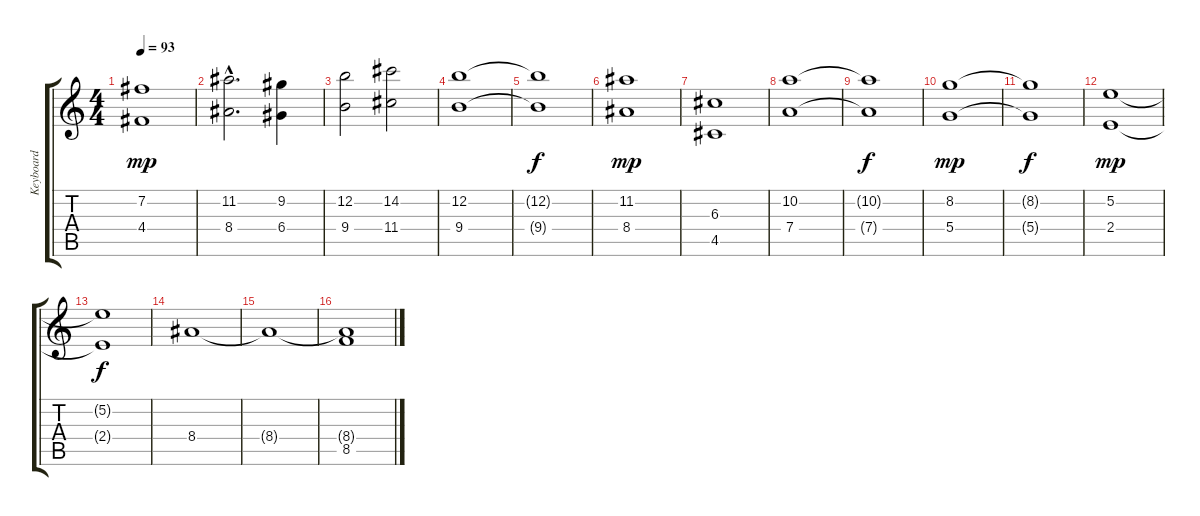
\track ("Keyboard" "Keyboard") {instrument acousticgrandpiano}
\staff {score tabs}
\tuning (E5 B4 G4 D4 A3 D3) {hide}
\ts (4 4)
\tempo 93
\clef g2
\ks c
(7.2 4.4).1{dy mp} |
(11.2{hac} 8.4{hac}).2{d} (9.2 6.4).4 |
(12.2 9.4).2 (14.2 11.4).2 |
(12.2 9.4).1 |
(12.2{t} 9.4{t}).1{dy f} |
(11.2 8.4).1{dy mp} |
(6.3 4.5).1 |
(10.2 7.4).1 |
(10.2{t} 7.4{t}).1{dy f} |
(8.2 5.4).1{dy mp} |
(8.2{t} 5.4{t}).1{dy f} |
(5.2 2.4).1{dy mp} |
(5.2{t} 2.4{t}).1{dy f} |
8.4.1 |
8.4{t}.1 |
(8.4{t} 8.5).1
